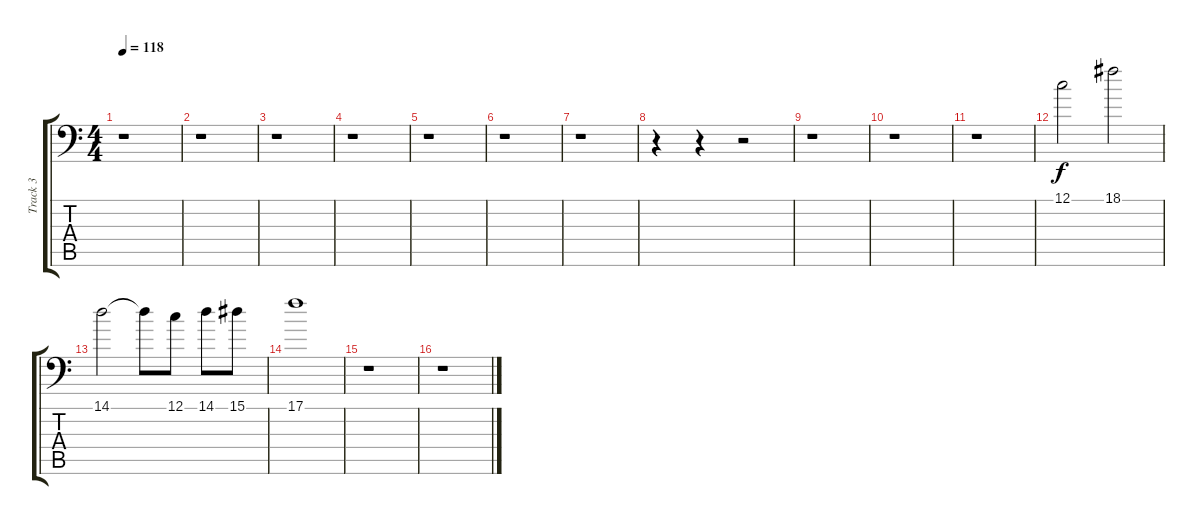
\track ("Track 3" "Track 3") {instrument synthstrings1}
\staff {score tabs}
\tuning (C4 G3 Eb3 Bb2 F2 Bb1) {hide}
\ts (4 4)
\tempo 118
\clef f4
\ks c
r.1{dy mp} |
r.1 |
r.1 |
r.1 |
r.1 |
r.1 |
r.1 |
r.4 r.4 r.2 |
r.1 |
r.1 |
r.1 |
12.1.2{dy f} 18.1.2 |
14.1.2 14.1{t}.8 12.1.8 14.1.8 15.1.8 |
17.1.1 |
r.1 |
r.1
